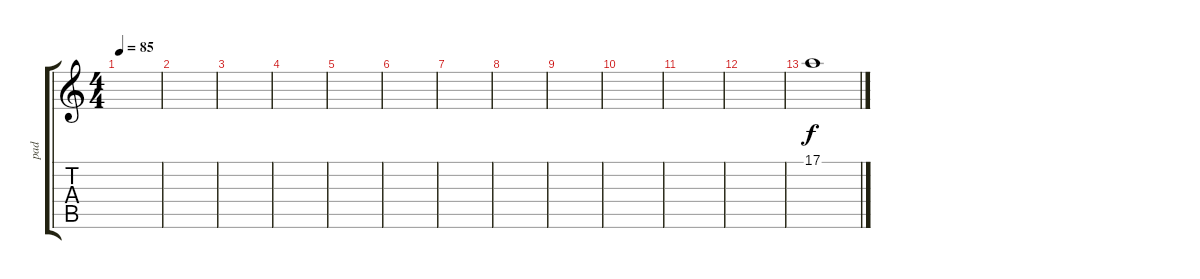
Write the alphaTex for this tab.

\track ("pad" "pad") {instrument pad8sweep}
\staff {score tabs}
\tuning (E4 B3 G3 D3 A2 E2) {hide}
\ts (4 4)
\tempo 85
\clef g2
\ks c
|
|
|
|
|
|
|
|
|
|
|
|
17.1.1
